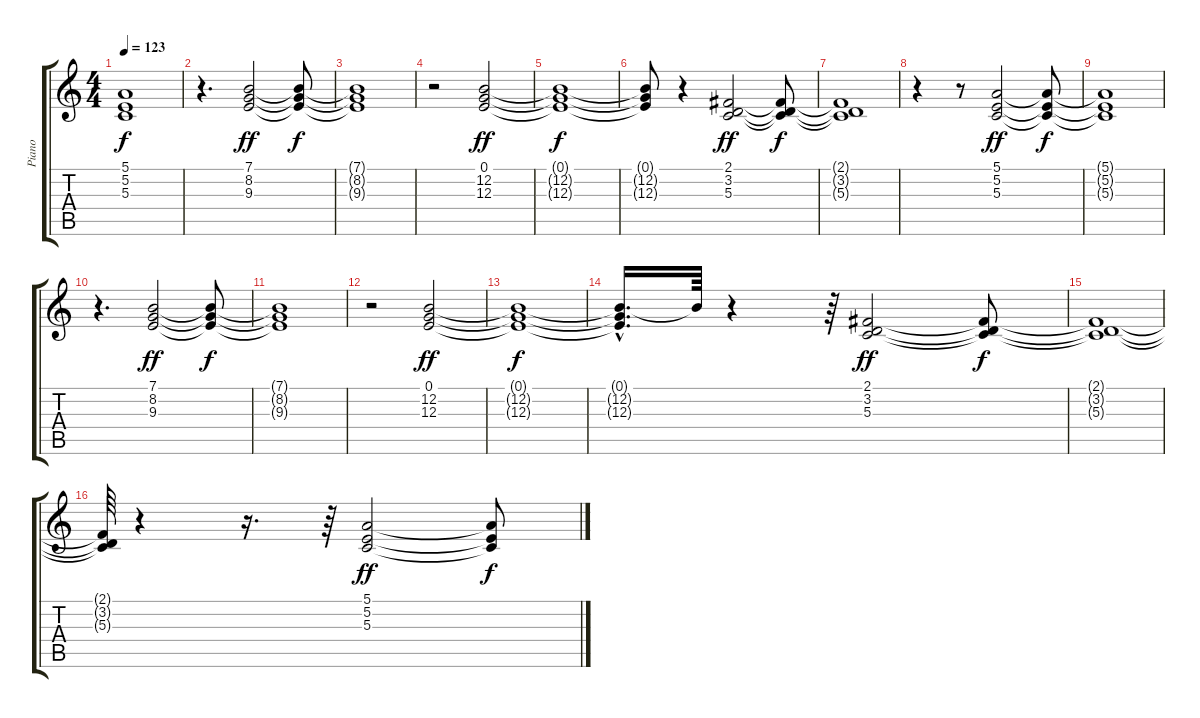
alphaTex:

\track ("Piano" "Piano") {instrument electricpiano2}
\staff {score tabs}
\tuning (E4 B3 G3 D3 A2 E2) {hide}
\ts (4 4)
\tempo 123
\clef g2
\ks c
(5.1{t} 5.2{t} 5.3{t}).1{dy f} |
r.4{d} (7.1 8.2 9.3).2{dy ff} (7.1{t} 8.2{t} 9.3{t}).8{dy f} |
(7.1{t} 8.2{t} 9.3{t}).1 |
r.2 (0.1 12.2 12.3).2{dy ff} |
(0.1{t} 12.2{t} 12.3{t}).1{dy f} |
(0.1{t} 12.2{t} 12.3{t}).8 r.4 (2.1 3.2 5.3).2{dy ff} (2.1{t} 3.2{t} 5.3{t}).8{dy f} |
(2.1{t} 3.2{t} 5.3{t}).1 |
r.4 r.8 (5.1 5.2 5.3).2{dy ff} (5.1{t} 5.2{t} 5.3{t}).8{dy f} |
(5.1{t} 5.2{t} 5.3{t}).1 |
r.4{d} (7.1 8.2 9.3).2{dy ff} (7.1{t} 8.2{t} 9.3{t}).8{dy f} |
(7.1{t} 8.2{t} 9.3{t}).1 |
r.2 (0.1 12.2 12.3).2{dy ff volume 10} |
(0.1{t} 12.2{t} 12.3{t}).1{dy f} |
(0.1{hac t} 12.2{hac t} 12.3{hac t}).16{d} 12.2{t}.64 r.4 r.64 (2.1 3.2 5.3).2{dy ff volume 8} (2.1{t} 3.2{t} 5.3{t}).8{dy f} |
(2.1{t} 3.2{t} 5.3{t}).1 |
(2.1{t} 3.2{t} 5.3{t}).64 r.4 r.16{d} r.64 (5.1 5.2 5.3).2{dy ff volume 5} (5.1{t} 5.2{t} 5.3{t}).8{dy f}
